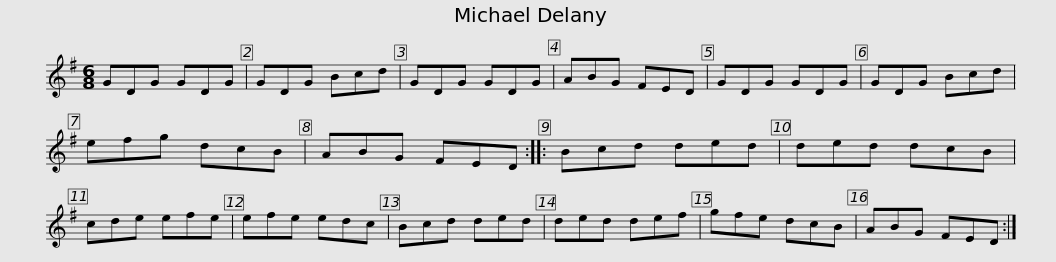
X:1
L:1/8
M:6/8
I:linebreak $
K:G
V:1 treble
V:1
 GDG GDG | GDG Bcd | GDG GDG | ABG FED | GDG GDG | %5
 GDG Bcd | efg dcB |$ ABG FED :: Bcd ded | ded dcB | %10
 cde efe | efe edc | Bcd ded | ded def |$ gfe dcB | %15
 ABG FED :| %16
